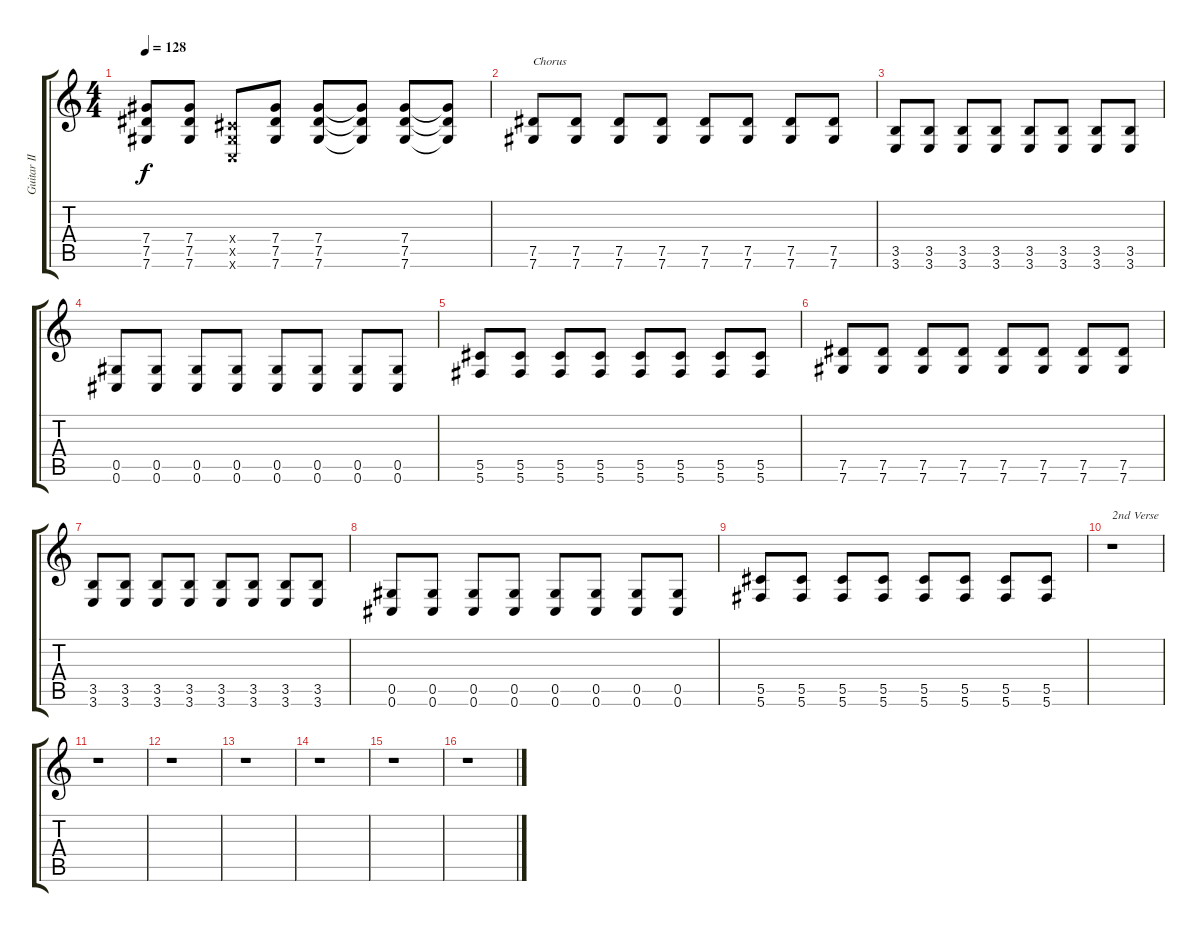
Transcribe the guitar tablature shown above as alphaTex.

\track ("Guitar II" "Guitar II") {instrument distortionguitar}
\staff {score tabs}
\tuning (Eb4 Bb3 Gb3 Db3 Ab2 Db2) {hide}
\ts (4 4)
\tempo 128
\clef g2
\ks c
(7.4 7.5 7.6).8{dy f} (7.4 7.5 7.6).8 (0.4{x} 0.5{x} -1.6{x}).8 (7.4 7.5 7.6).8 (7.4 7.5 7.6).8 (7.4{t} 7.5{t} 7.6{t}).8 (7.4 7.5 7.6).8 (7.4{t} 7.5{t} 7.6{t}).8 |
(7.5 7.6).8{txt "Chorus"} (7.5 7.6).8 (7.5 7.6).8 (7.5 7.6).8 (7.5 7.6).8 (7.5 7.6).8 (7.5 7.6).8 (7.5 7.6).8 |
(3.5 3.6).8 (3.5 3.6).8 (3.5 3.6).8 (3.5 3.6).8 (3.5 3.6).8 (3.5 3.6).8 (3.5 3.6).8 (3.5 3.6).8 |
(0.5 0.6).8 (0.5 0.6).8 (0.5 0.6).8 (0.5 0.6).8 (0.5 0.6).8 (0.5 0.6).8 (0.5 0.6).8 (0.5 0.6).8 |
(5.5 5.6).8 (5.5 5.6).8 (5.5 5.6).8 (5.5 5.6).8 (5.5 5.6).8 (5.5 5.6).8 (5.5 5.6).8 (5.5 5.6).8 |
(7.5 7.6).8 (7.5 7.6).8 (7.5 7.6).8 (7.5 7.6).8 (7.5 7.6).8 (7.5 7.6).8 (7.5 7.6).8 (7.5 7.6).8 |
(3.5 3.6).8 (3.5 3.6).8 (3.5 3.6).8 (3.5 3.6).8 (3.5 3.6).8 (3.5 3.6).8 (3.5 3.6).8 (3.5 3.6).8 |
(0.5 0.6).8 (0.5 0.6).8 (0.5 0.6).8 (0.5 0.6).8 (0.5 0.6).8 (0.5 0.6).8 (0.5 0.6).8 (0.5 0.6).8 |
(5.5 5.6).8 (5.5 5.6).8 (5.5 5.6).8 (5.5 5.6).8 (5.5 5.6).8 (5.5 5.6).8 (5.5 5.6).8 (5.5 5.6).8 |
r.1{txt "2nd Verse"} |
r.1 |
r.1 |
r.1 |
r.1 |
r.1 |
r.1
